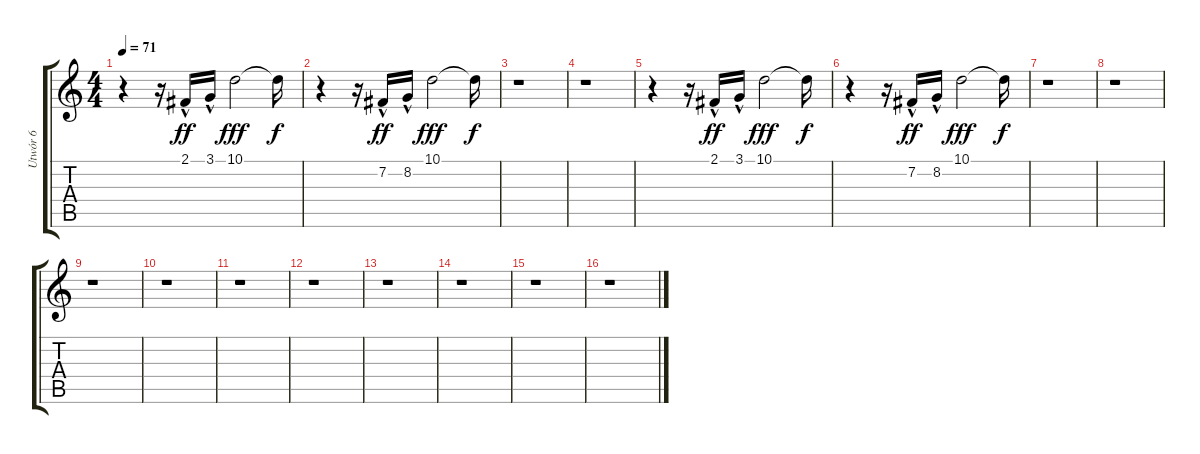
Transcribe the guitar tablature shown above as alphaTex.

\track ("Utwór 6" "Utwór 6") {instrument fx5brightness}
\staff {score tabs}
\tuning (E4 B3 G3 D3 A2 E2) {hide}
\ts (4 4)
\tempo 71
\clef g2
\ks c
r.4{dy ff} r.16 2.1{hac}.16{balance 14} 3.1{hac}.16 10.1.2{dy fff} 10.1{t}.16{dy f} |
r.4 r.16 7.2{hac}.16{dy ff} 8.2{hac}.16 10.1.2{dy fff} 10.1{t}.16{dy f} |
r.1 |
r.1 |
r.4 r.16 2.1{hac}.16{dy ff volume 16} 3.1{hac}.16 10.1.2{dy fff} 10.1{t}.16{dy f} |
r.4 r.16 7.2{hac}.16{dy ff} 8.2{hac}.16 10.1.2{dy fff} 10.1{t}.16{dy f} |
r.1 |
r.1 |
r.1 |
r.1 |
r.1 |
r.1 |
r.1 |
r.1 |
r.1 |
r.1
